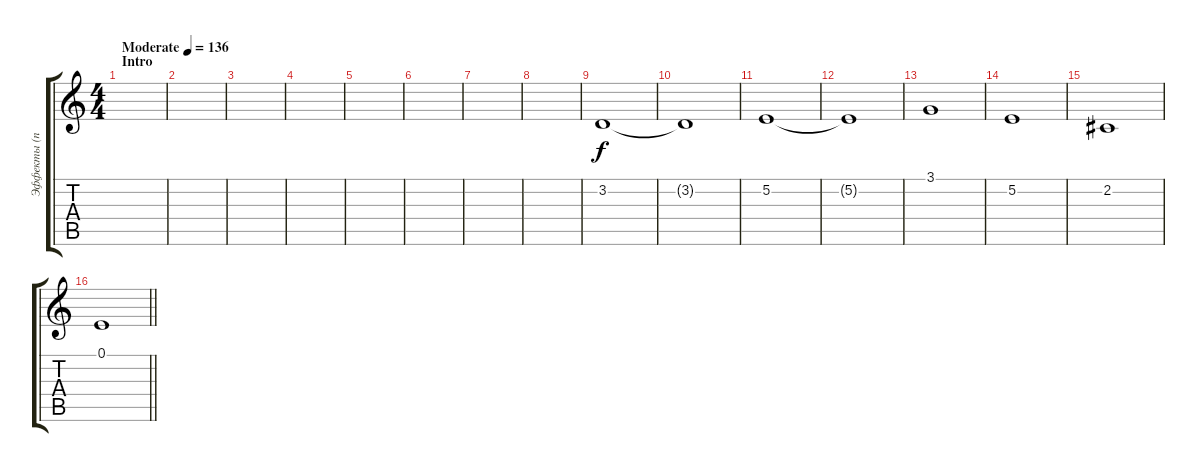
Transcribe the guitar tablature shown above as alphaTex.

\track ("Эффекты (пэд)" "Эффекты (п") {instrument pad2warm}
\staff {score tabs}
\tuning (E4 B3 G3 D3 A2 E2) {hide}
\ts (4 4)
\section ("" "Intro")
\tempo (136 "Moderate")
\clef g2
\ks c
|
|
|
|
|
|
|
|
3.2.1 |
3.2{t}.1 |
5.2.1 |
5.2{t}.1 |
3.1.1 |
5.2.1 |
2.2.1 |
\barLineRight lightlight
0.1.1
